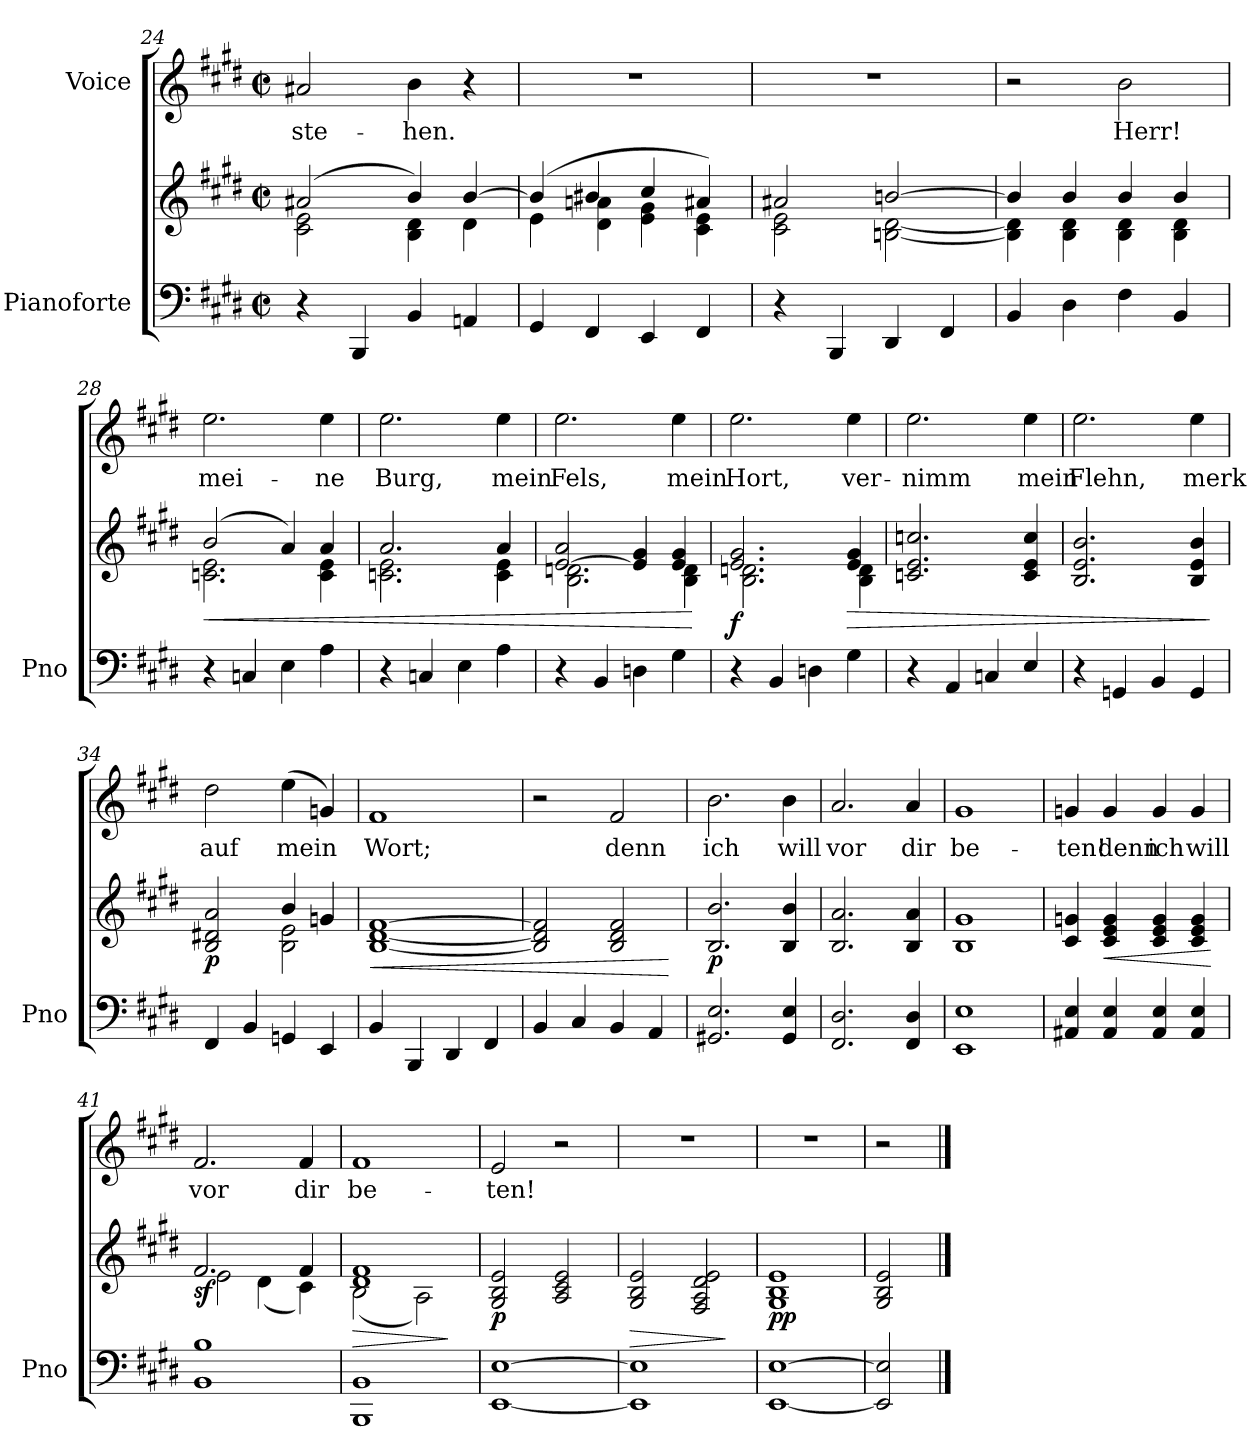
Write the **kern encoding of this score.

**kern	**kern	**dynam	**kern	**text
*part2	*part2	*part2	*part1	*part1
*staff3	*staff2	*staff2/3	*staff1	*staff1
*I"Pianoforte	*	*	*I"Voice	*
*I'Pno	*	*	*	*
*clefF4	*clefG2	*	*clefG2	*
*k[f#c#g#d#]	*k[f#c#g#d#]	*	*k[f#c#g#d#]	*
*M2/2	*M2/2	*	*M2/2	*
*met(c|)	*met(c|)	*	*met(c|)	*
=24	=24	=24	=24	=24
*	*^	*	*	*
!	!	!	!	!	!LO:LY:b
4r	(>2a#X/	2c#\ 2e\	.	2a#X/	-ste-
4BBB/	.	.	.	.	.
!	!	!	!	!	!LO:LY:b
4BB/	4b/)	4B\ 4d#\	.	4b\	-hen.
4AAn/	[4b/	4d#\	.	4r	.
=25	=25	=25	=25	=25	=25
4GG#/	(>4b/]	4e\	.	1r	.
4FF#/	4b#X/	4d#\ 4an\	.	.	.
4EE/	4cc#/	4e\ 4g#\	.	.	.
4FF#/	4a#X/)	4c#\ 4e\	.	.	.
=26	=26	=26	=26	=26	=26
4r	2a#X/	2c#\ 2e\	.	1r	.
4BBB/	.	.	.	.	.
4DD#/	[2bn/	[2Bn\ [2d#\	.	.	.
4FF#/	.	.	.	.	.
=27	=27	=27	=27	=27	=27
4BB/	4b/]	4B\] 4d#\]	.	2r	.
4D#\	4b/	4B\ 4d#\	.	.	.
!	!	!	!	!	!LO:LY:b
4F#\	4b/	4B\ 4d#\	.	2b\	Herr!
4BB/	4b/	4B\ 4d#\	.	.	.
!!LO:LB:g=z
=28	=28	=28	=28	=28	=28
!	!	!	!LO:HP:b	!	!LO:LY:b
4r	(>2b/	2.cn\ 2.e\	<	2.ee\	mei-
4Cn/	.	.	.	.	.
4E\	4a/)	.	.	.	.
!	!	!	!	!	!LO:LY:b
4A\	4a/	4c\ 4e\	.	4ee\	-ne
=29	=29	=29	=29	=29	=29
!	!	!	!	!	!LO:LY:b
4r	2.a/	2.cn\ 2.e\	.	2.ee\	Burg,
4Cn/	.	.	.	.	.
4E\	.	.	.	.	.
!	!	!	!	!	!LO:LY:b
4A\	4a/	4c\ 4e\	.	4ee\	mein
=30	=30	=30	=30	=30	=30
!	!	!	!	!	!LO:LY:b
4r	[2e/ 2a/	2.B\ 2.dn\	.	2.ee\	Fels,
4BB/	.	.	.	.	.
4Dn\	4e/] 4g#/	.	.	.	.
!	!	!	!	!	!LO:LY:b
4G#\	4e/ 4g#/	4B\ 4d\	.	4ee\	mein
*	*v	*v	*	*	*
.	.	[	.	.
=31	=31	=31	=31	=31
*	*^	*	*	*
!	!	!	!LO:DY:b	!	!LO:LY:b
4r	2.e/ 2.g#/	2.B\ 2.dn\	f	2.ee\	Hort,
4BB/	.	.	.	.	.
4Dn\	.	.	.	.	.
!	!	!	!LO:HP:b	!	!LO:LY:b
4G#\	4e/ 4g#/	4B\ 4d\	>	4ee\	ver-
=32	=32	=32	=32	=32	=32
!	!	!	!	!	!LO:LY:b
*	*v	*v	*	*	*
4r	2.cn/ 2.e/ 2.ccn/	.	2.ee\	-nimm
4AA/	.	.	.	.
4Cn/	.	.	.	.
!	!	!	!	!LO:LY:b
4E/	4c/ 4e/ 4cc/	.	4ee\	mein
=33	=33	=33	=33	=33
!	!	!	!	!LO:LY:b
4r	2.B/ 2.e/ 2.b/	.	2.ee\	Flehn,
4GGn/	.	.	.	.
4BB/	.	.	.	.
!	!	!	!	!LO:LY:b
4GG/	4B/ 4e/ 4b/	.	4ee\	merk
.	.	]	.	.
=34	=34	=34	=34	=34
*	*^	*	*	*
!	!	!	!LO:DY:b	!	!LO:LY:b
4FF#/	2B/ 2d#X/ 2a/	2ryy	p	2dd#\	auf
4BB/	.	.	.	.	.
!	!	!	!	!	!LO:LY:b
4GGn/	4b/	2B\ 2e\	.	(>4ee\	mein
4EE/	4gn/	.	.	4gn/)	.
*	*v	*v	*	*	*
=35	=35	=35	=35	=35
!	!	!LO:HP:b	!	!LO:LY:b
4BB/	[1B [1d# [1f#	<	1f#	Wort;
4BBB/	.	.	.	.
4DD#/	.	.	.	.
4FF#/	.	.	.	.
=36	=36	=36	=36	=36
4BB/	2B/] 2d#/] 2f#/]	.	2r	.
4C#/	.	.	.	.
!	!	!	!	!LO:LY:b
4BB/	2B/ 2d#/ 2f#/	.	2f#/	denn
4AA/	.	.	.	.
.	.	[	.	.
!!LO:PB:g=z
=37	=37	=37	=37	=37
!	!	!LO:DY:b	!	!LO:LY:b
2.GG#X/ 2.E/	2.B/ 2.b/	p	2.b\	ich
!	!	!	!	!LO:LY:b
4GG#/ 4E/	4B/ 4b/	.	4b\	will
=38	=38	=38	=38	=38
!	!	!	!	!LO:LY:b
2.FF#/ 2.D#/	2.B/ 2.a/	.	2.a/	vor
!	!	!	!	!LO:LY:b
4FF#/ 4D#/	4B/ 4a/	.	4a/	dir
=39	=39	=39	=39	=39
!	!	!	!	!LO:LY:b
1EE 1E	1B 1g#	.	1g#	be-
=40	=40	=40	=40	=40
!	!	!	!	!LO:LY:b
4AA#X/ 4E/	4c#/ 4gn/	.	4gn/	-ten!
!	!	!LO:HP:b	!	!LO:LY:b
4AA#/ 4E/	4c#/ 4e/ 4g/	<	4g/	denn
!	!	!	!	!LO:LY:b
4AA#/ 4E/	4c#/ 4e/ 4g/	.	4g/	ich
!	!	!	!	!LO:LY:b
4AA#/ 4E/	4c#/ 4e/ 4g/	.	4g/	will
.	.	[	.	.
=41	=41	=41	=41	=41
*	*^	*	*	*
!	!	!	!LO:DY:b	!	!LO:LY:b
1BB 1B	2.f#/	2e\	sf	2.f#/	vor
.	.	(<4d#\	.	.	.
!	!	!	!	!	!LO:LY:b
.	4f#/	4c#\)	.	4f#/	dir
=42	=42	=42	=42	=42	=42
!	!	!	!LO:HP:b	!	!LO:LY:b
1BBB 1BB	1d# 1f#	(<2B\	>	1f#	be-
.	.	2A\)	.	.	.
*	*v	*v	*	*	*
.	.	]	.	.
=43	=43	=43	=43	=43
!	!	!LO:DY:b	!	!LO:LY:b
[1EE [1E	2G#/ 2B/ 2e/	p	2e/	-ten!
.	2A/ 2c#/ 2e/	.	2r	.
=44	=44	=44	=44	=44
!	!	!LO:HP:b	!	!
1EE] 1E]	2G#/ 2B/ 2e/	>	1r	.
.	2F#/ 2A/ 2d#/ 2e/	.	.	.
.	.	]	.	.
=45	=45	=45	=45	=45
!	!	!LO:DY:b	!	!
[1EE [1E	1G# 1B 1e	pp	1r	.
=46	=46	=46	=46	=46
2EE/] 2E/]	2G#/ 2B/ 2e/	.	2r	.
==	==	==	==	==
*-	*-	*-	*-	*-
